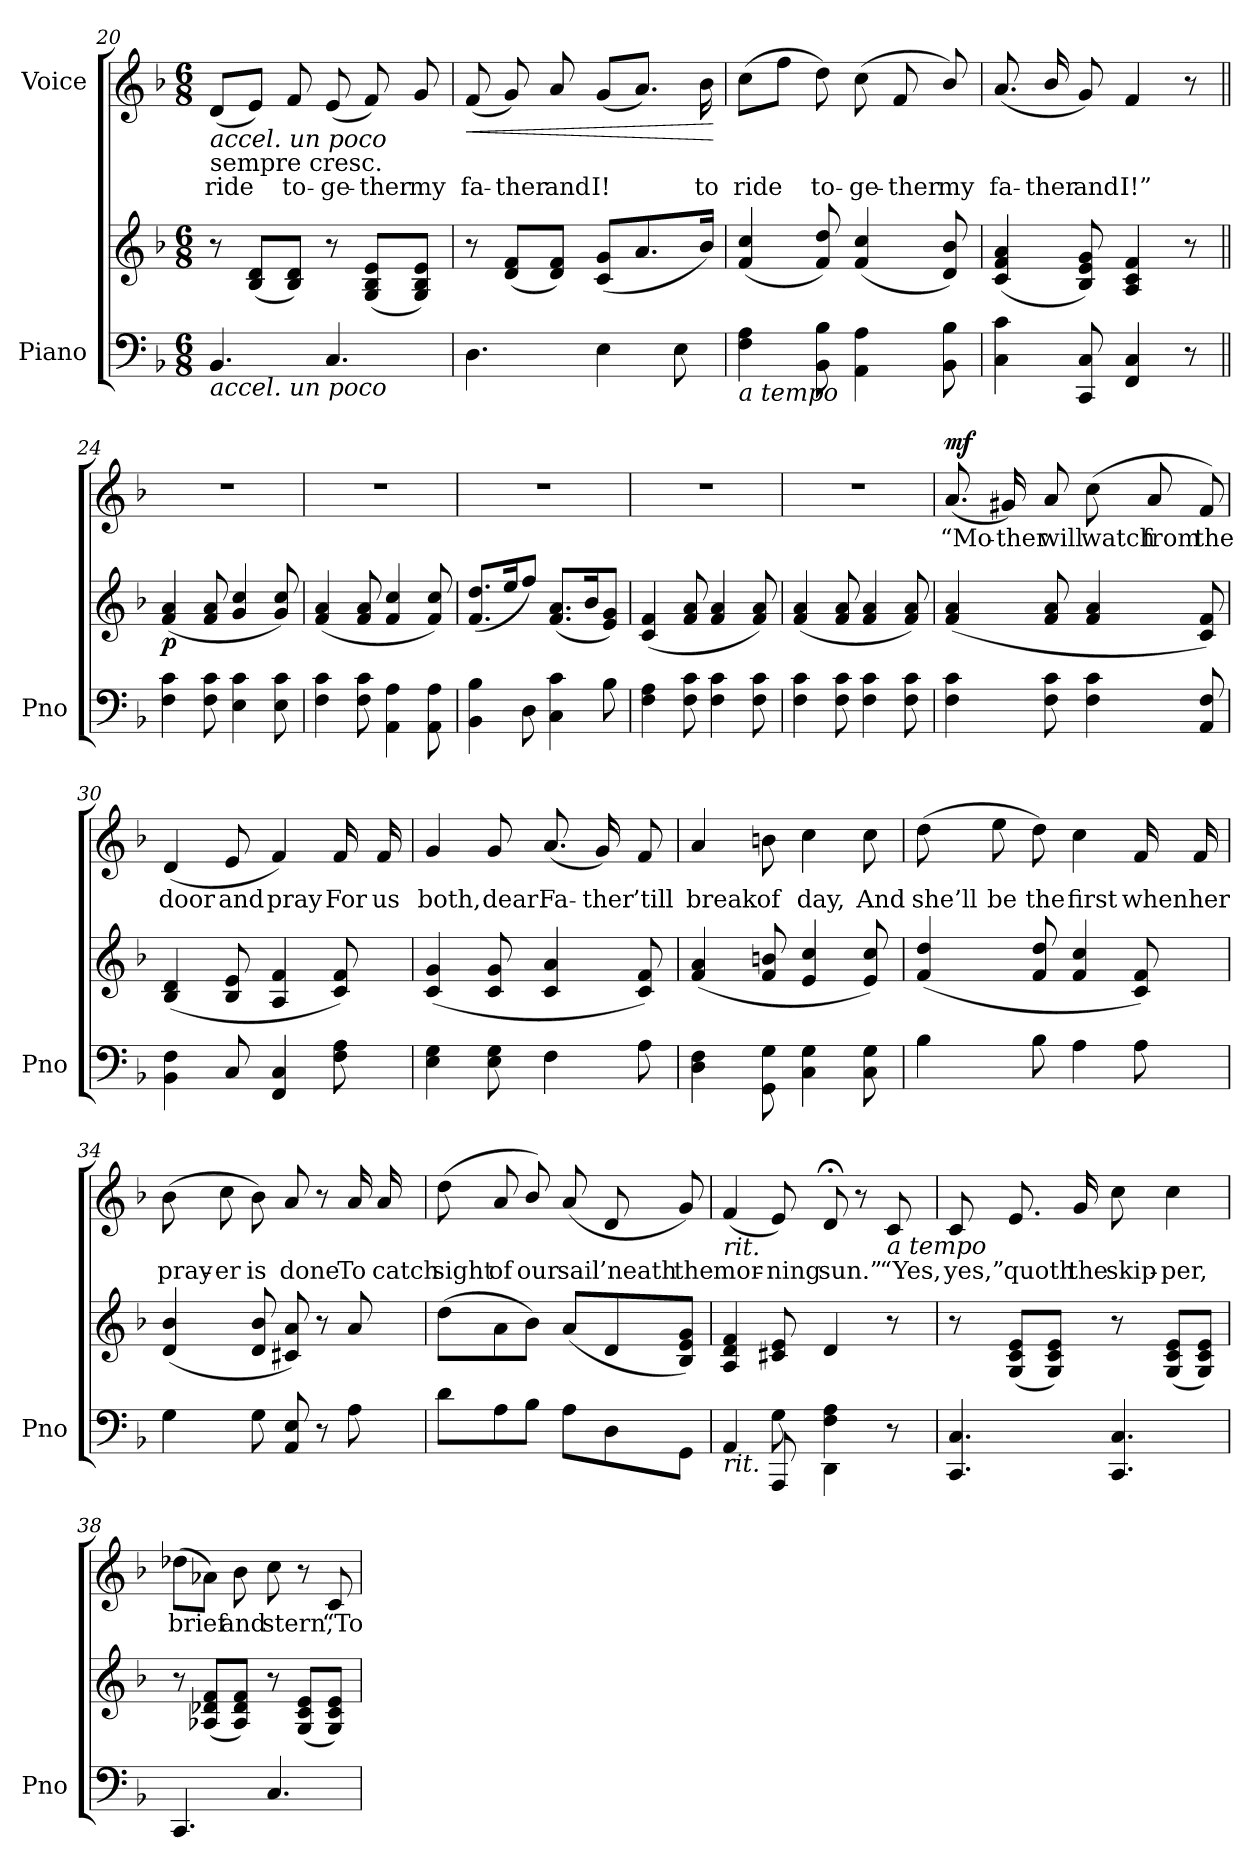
**kern	**kern	**dynam	**kern	**text	**dynam
*part2	*part2	*part2	*part1	*part1	*part1
*staff3	*staff2	*staff2/3	*staff1	*staff1	*staff1
*I"Piano	*	*	*I"Voice	*	*
*I'Pno	*	*	*	*	*
!!LO:LB:g=z
*clefF4	*clefG2	*	*clefG2	*	*
*k[b-]	*k[b-]	*	*k[b-]	*	*
*M6/8	*M6/8	*	*M6/8	*	*
=20	=20	=20	=20	=20	=20
!	!	!	!LO:TX:b:i:t=accel. un poco	!	!
!	!	!	!LO:TX:b:t=sempre cresc.	!	!
!LO:TX:b:i:t=accel. un poco	!	!	!	!	!
!	!	!	!	!LO:LY:b	!
4.BB-/	8r	.	(8d/L	ride	.
.	(8B-/ 8d/L	.	8e/J)	.	.
!	!	!	!	!LO:LY:b	!
.	8B-/ 8d/J)	.	8f/	to-	.
!	!	!	!	!LO:LY:b	!
4.C/	8r	.	(8e/	-ge-	.
!	!	!	!	!LO:LY:b	!
.	(8G/ 8B-/ 8e/L	.	8f/)	-ther	.
!	!	!	!	!LO:LY:b	!
.	8G/ 8B-/ 8e/J)	.	8g/	my	.
=21	=21	=21	=21	=21	=21
!	!	!	!	!LO:LY:b	!LO:HP:b
4.D\	8r	.	(8f/	fa-	<
!	!	!	!	!LO:LY:b	!
.	(8d/ 8f/L	.	8g/)	-ther	.
!	!	!	!	!LO:LY:b	!
.	8d/ 8f/J)	.	8a/	and	.
!	!	!	!	!LO:LY:b	!
4E\	(8c/ 8g/L	.	(8g/L	I!	.
.	8.a/	.	8.a/J)	.	.
8E\	.	.	.	.	.
!	!	!	!	!LO:LY:b	!
.	16b-/Jk)	.	16b-\	to	.
.	.	.	.	.	[
=22	=22	=22	=22	=22	=22
!LO:TX:b:i:t=a tempo	!	!	!	!	!
!	!	!	!	!LO:LY:b	!LO:DY:a
!	!	!	!	!	!LO:DY:n=1:a
4F\ 4A\	(4f/ 4cc/	.	(8cc\L	ride	f other-dynamics
.	.	.	8ff\J	.	.
!	!	!	!	!LO:LY:b	!
8BB-\ 8B-\	8f/ 8dd/)	.	8dd\)	to-	.
!	!	!	!	!LO:LY:b	!
4AA\ 4A\	(4f/ 4cc/	.	(8cc\	-ge-	.
!	!	!	!	!LO:LY:b	!
.	.	.	8f/	-ther	.
!	!	!	!	!LO:LY:b	!
8BB-\ 8B-\	8d/ 8b-/)	.	8b-/)	my	.
=23	=23	=23	=23	=23	=23
!	!	!	!	!LO:LY:b	!
4C\ 4c\	(4c/ 4f/ 4a/	.	(8.a/	fa-	.
!	!	!	!	!LO:LY:b	!
.	.	.	16b-/	-ther	.
!	!	!	!	!LO:LY:b	!
8CC/ 8C/	8B-/ 8e/ 8g/)	.	8g/)	and	.
!	!	!	!	!LO:LY:b	!
4FF/ 4C/	4A/ 4c/ 4f/	.	4f/	I!”	.
8r	8r	.	8r	.	.
!!LO:PB:g=z
=24||	=24||	=24||	=24||	=24||	=24||
!	!	!LO:DY:b	!	!	!
4F\ 4c\	(4f/ 4a/	p	2.r	.	.
8F\ 8c\	8f/ 8a/	.	.	.	.
4E\ 4c\	4g/ 4cc/	.	.	.	.
8E\ 8c\	8g/ 8cc/)	.	.	.	.
=25	=25	=25	=25	=25	=25
4F\ 4c\	(4f/ 4a/	.	2.r	.	.
8F\ 8c\	8f/ 8a/	.	.	.	.
4AA\ 4A\	4f/ 4cc/	.	.	.	.
8AA\ 8A\	8f/ 8cc/)	.	.	.	.
=26	=26	=26	=26	=26	=26
4BB-\ 4B-\	(8.f/ 8.dd/L	.	2.r	.	.
.	16ee/K	.	.	.	.
8D\	8ff/J)	.	.	.	.
4C\ 4c\	(8.f/ 8.a/L	.	.	.	.
.	16b-/K	.	.	.	.
8B-\	8e/ 8g/J)	.	.	.	.
!!LO:LB:g=z
=27	=27	=27	=27	=27	=27
4F\ 4A\	(4c/ 4f/	.	2.r	.	.
8F\ 8c\	8f/ 8a/	.	.	.	.
4F\ 4c\	4f/ 4a/	.	.	.	.
8F\ 8c\	8f/ 8a/)	.	.	.	.
=28	=28	=28	=28	=28	=28
4F\ 4c\	(4f/ 4a/	.	2.r	.	.
8F\ 8c\	8f/ 8a/	.	.	.	.
4F\ 4c\	4f/ 4a/	.	.	.	.
8F\ 8c\	8f/ 8a/)	.	.	.	.
=29	=29	=29	=29	=29	=29
!	!	!	!	!LO:LY:b	!LO:DY:a
4F\ 4c\	(4f/ 4a/	.	(8.a/	“Mo-	mf
!	!	!	!	!LO:LY:b	!
.	.	.	16g#X/)	-ther	.
!	!	!	!	!LO:LY:b	!
8F\ 8c\	8f/ 8a/	.	8a/	will	.
!	!	!	!	!LO:LY:b	!
4F\ 4c\	4f/ 4a/	.	(8cc\	watch	.
!	!	!	!	!LO:LY:b	!
.	.	.	8a/	from	.
!	!	!	!	!LO:LY:b	!
8AA/ 8F/	8c/ 8f/)	.	8f/)	the	.
!!LO:LB:g=z
=30	=30	=30	=30	=30	=30
!	!	!	!	!LO:LY:b	!
4BB-\ 4F\	(4B-/ 4d/	.	(>4d/	door	.
!	!	!	!	!LO:LY:b	!
8C/	8B-/ 8e/	.	8e/	and	.
!	!	!	!	!LO:LY:b	!
4FF/ 4C/	4A/ 4f/	.	4f/)	pray	.
!	!	!	!	!LO:LY:b	!
8F\ 8A\	8c/ 8f/)	.	16f/	For	.
!	!	!	!	!LO:LY:b	!
.	.	.	16f/	us	.
=31	=31	=31	=31	=31	=31
!	!	!	!	!LO:LY:b	!
4E\ 4G\	(4c/ 4g/	.	4g/	both,	.
!	!	!	!	!LO:LY:b	!
8E\ 8G\	8c/ 8g/	.	8g/	dear	.
!	!	!	!	!LO:LY:b	!
4F\	4c/ 4a/	.	(8.a/	Fa-	.
!	!	!	!	!LO:LY:b	!
.	.	.	16g/)	-ther	.
!	!	!	!	!LO:LY:b	!
8A\	8c/ 8f/)	.	8f/	’till	.
=32	=32	=32	=32	=32	=32
!	!	!	!	!LO:LY:b	!
4D\ 4F\	(4f/ 4a/	.	4a/	break	.
!	!	!	!	!LO:LY:b	!
8GG\ 8G\	8f/ 8bn/	.	8bn\	of	.
!	!	!	!	!LO:LY:b	!
4C\ 4G\	4e/ 4cc/	.	4cc\	day,	.
!	!	!	!	!LO:LY:b	!
8C\ 8G\	8e/ 8cc/)	.	8cc\	And	.
!!LO:LB:g=z
=33	=33	=33	=33	=33	=33
!	!	!	!	!LO:LY:b	!
4B-\	(4f/ 4dd/	.	(8dd\	she’ll	.
!	!	!	!	!LO:LY:b	!
.	.	.	8ee\	be	.
!	!	!	!	!LO:LY:b	!
8B-\	8f/ 8dd/	.	8dd\)	the	.
!	!	!	!	!LO:LY:b	!
4A\	4f/ 4cc/	.	4cc\	first	.
!	!	!	!	!LO:LY:b	!
8A\	8c/ 8f/)	.	16f/	when	.
!	!	!	!	!LO:LY:b	!
.	.	.	16f/	her	.
=34	=34	=34	=34	=34	=34
!	!	!	!	!LO:LY:b	!
4G\	(4d/ 4b-/	.	(8b-\	pray-	.
!	!	!	!	!LO:LY:b	!
.	.	.	8cc\	-er	.
!	!	!	!	!LO:LY:b	!
8G\	8d/ 8b-/	.	8b-\)	is	.
!	!	!	!	!LO:LY:b	!
8AA/ 8E/	8c#X/ 8a/)	.	8a/	done	.
8r	8r	.	8r	.	.
!	!	!	!	!LO:LY:b	!
8A\	8a/	.	16a/	To	.
!	!	!	!	!LO:LY:b	!
.	.	.	16a/	catch	.
!!LO:PB:g=z
=35	=35	=35	=35	=35	=35
!	!	!	!	!LO:LY:b	!
8d\L	(8dd\L	.	(8dd\	sight	.
!	!	!	!	!LO:LY:b	!
8A\	8a\	.	8a/	of	.
!	!	!	!	!LO:LY:b	!
8B-\J	8b-\J)	.	8b-/)	our	.
!	!	!	!	!LO:LY:b	!
8A\L	(8a/L	.	(>8a/	sail	.
!	!	!	!	!LO:LY:b	!
8D\	8d/	.	8d/	’neath	.
!	!	!	!	!LO:LY:b	!
8GG\J	8B-/ 8e/ 8g/J)	.	8g/)	the	.
=36	=36	=36	=36	=36	=36
*^	*^	*	*	*	*
!	!	!	!	!	!LO:TX:b:i:t=rit.	!	!
!LO:TX:b:i:t=rit.	!	!	!	!	!	!	!
!	!	!	!	!	!	!LO:LY:b	!
4ryy	4AA/	(<4A/ 4d/ 4f/	4ryy	.	(4f/	mor-	.
!	!	!	!	!	!	!LO:LY:b	!
8G\)	8AAA/	8c#X/ 8e/	4.ryy	.	8e/)	-ning	.
!	!	!	!	!	!	!LO:LY:b	!
4F\ 4A\	4DD\	4d/	.	.	8d;</	sun.”	.
.	.	.	.	.	8r	.	.
!	!	!	!	!	!LO:TX:b:i:t=a tempo	!	!
!	!	!	!	!	!	!LO:LY:b	!
8ryy	8r	8r	8ryy	.	8c/	“Yes,	.
=37	=37	=37	=37	=37	=37	=37	=37
!LO:TX:b:i:t=a tempo	!	!	!	!	!	!	!
!	!	!	!	!	!	!LO:LY:b	!
*v	*v	*	*	*	*	*	*
*	*v	*v	*	*	*	*
4.CC/ 4.C/	8r	.	8c/	yes,”	.
!	!	!	!	!LO:LY:b	!
.	(8G/ 8c/ 8e/L	.	8.e/	quoth	.
.	8G/ 8c/ 8e/J)	.	.	.	.
!	!	!	!	!LO:LY:b	!
.	.	.	16g/	the	.
!	!	!	!	!LO:LY:b	!
4.CC/ 4.C/	8r	.	8cc\	skip-	.
!	!	!	!	!LO:LY:b	!
.	(8G/ 8c/ 8e/L	.	4cc\	-per,	.
.	8G/ 8c/ 8e/J)	.	.	.	.
!!LO:LB:g=z
=38	=38	=38	=38	=38	=38
!	!	!	!	!LO:LY:b	!
4.CC/	8r	.	(8dd-X\L	brief	.
.	(8A-X/ 8d-X/ 8f/L	.	8a-X\J)	.	.
!	!	!	!	!LO:LY:b	!
.	8A-/ 8d-/ 8f/J)	.	8b-\	and	.
!	!	!	!	!LO:LY:b	!
4.C/	8r	.	8cc\	stern,	.
.	(8G/ 8c/ 8e/L	.	8r	.	.
!	!	!	!	!LO:LY:b	!
.	8G/ 8c/ 8e/J)	.	8c/	“To-	.
=	=	=	=	=	=
*-	*-	*-	*-	*-	*-
